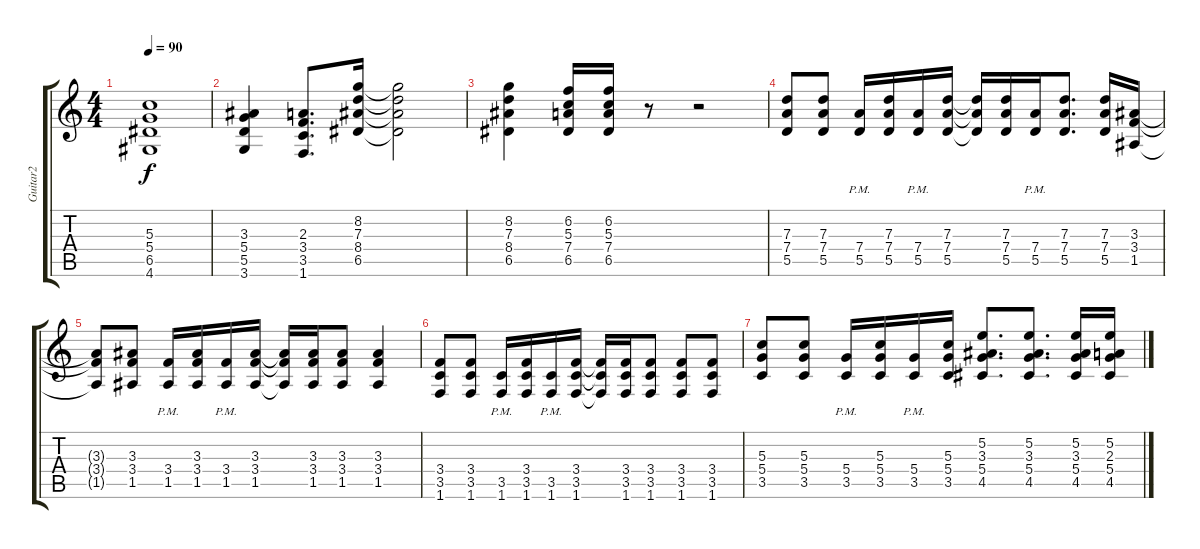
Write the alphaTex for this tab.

\track ("Guitar2" "Guitar2") {instrument overdrivenguitar}
\staff {score tabs}
\tuning (E4 B3 G3 D3 A2 E2) {hide}
\ts (4 4)
\tempo 90
\clef g2
\ks c
(5.3 5.4 6.5 4.6).1{dy f} |
(3.3 5.4 5.5 3.6).4 (2.3 3.4 3.5 1.6).8{d} (8.2 7.3 8.4 6.5).16 (8.2{t} 7.3{t} 8.4{t} 6.5{t}).2 |
(8.2 7.3 8.4 6.5).4 (6.2 5.3 7.4 6.5).16 (6.2 5.3 7.4 6.5).16 r.8 r.2 |
(7.3 7.4 5.5).8 (7.3 7.4 5.5).8 (7.4{pm} 5.5).16 (7.3 7.4 5.5).16 (7.4{pm} 5.5).16 (7.3 7.4 5.5).16 (7.3{t} 7.4{t} 5.5{t}).16 (7.3 7.4 5.5).16 (7.4{pm} 5.5).16 (7.3 7.4 5.5).8{d} (7.3 7.4 5.5).16 (3.3 3.4 1.5).16 |
(3.3{t} 3.4{t} 1.5{t}).8 (3.3 3.4 1.5).8 (3.4 1.5{pm}).16 (3.3 3.4 1.5).16 (3.4 1.5{pm}).16 (3.3 3.4 1.5).16 (3.3{t} 3.4{t} 1.5{t}).16 (3.3 3.4 1.5).16 (3.3 3.4 1.5).8 (3.3 3.4 1.5).4 |
(3.4 3.5 1.6).8 (3.4 3.5 1.6).8 (3.5{pm} 1.6).16 (3.4 3.5 1.6).16 (3.5{pm} 1.6).16 (3.4 3.5 1.6).16 (3.4{t} 3.5{t} 1.6{t}).16 (3.4 3.5 1.6).16 (3.4 3.5 1.6).8 (3.4 3.5 1.6).8 (3.4 3.5 1.6).8 |
(5.3 5.4 3.5).8 (5.3 5.4 3.5).8 (5.4{pm} 3.5).16 (5.3 5.4 3.5).16 (5.4 3.5{pm}).16 (5.3 5.4 3.5).16 (5.2 3.3 5.4 4.5).8{d} (5.2 3.3 5.4 4.5).8{d} (5.2 3.3 5.4 4.5).16 (5.2 2.3 5.4 4.5).16
